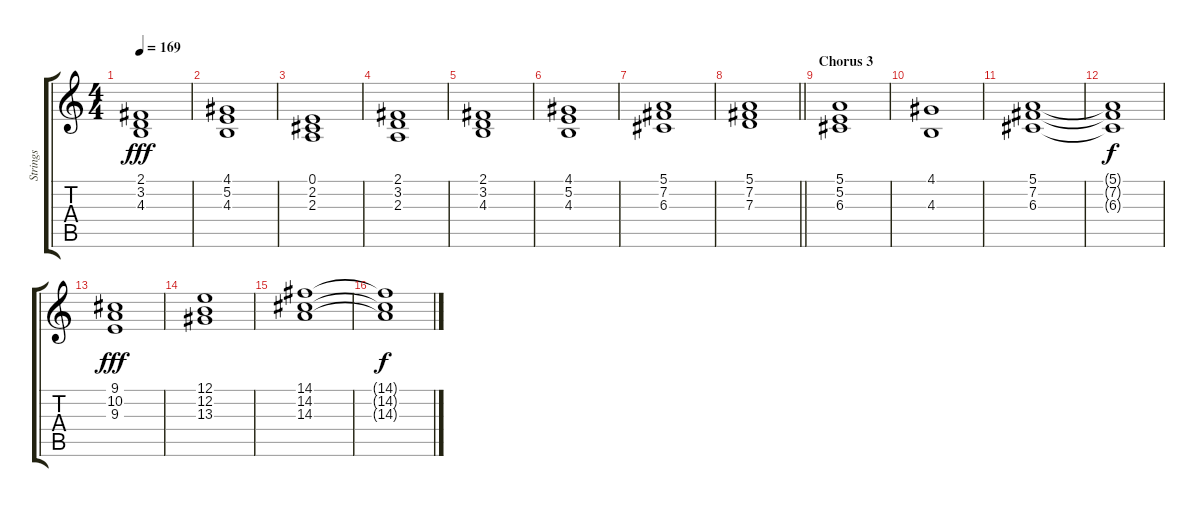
\track ("Strings  " "Strings  ") {instrument stringensemble2}
\staff {score tabs}
\tuning (E4 B3 G3 D3 A2 E2) {hide}
\ts (4 4)
\tempo 169
\clef g2
\ks c
(2.1 3.2 4.3).1{dy fff} |
(4.1 5.2 4.3).1 |
(0.1 2.2 2.3).1 |
(2.1 3.2 2.3).1 |
(2.1 3.2 4.3).1 |
(4.1 5.2 4.3).1 |
(5.1 7.2 6.3).1 |
\barLineRight lightlight
(5.1 7.2 7.3).1 |
\section ("" "Chorus 3")
(5.1 5.2 6.3).1 |
(4.1 4.3).1 |
(5.1 7.2 6.3).1 |
(5.1{t} 7.2{t} 6.3{t}).1{dy f} |
(9.1 10.2 9.3).1{dy fff} |
(12.1 12.2 13.3).1 |
(14.1 14.2 14.3).1 |
(14.1{t} 14.2{t} 14.3{t}).1{dy f}
